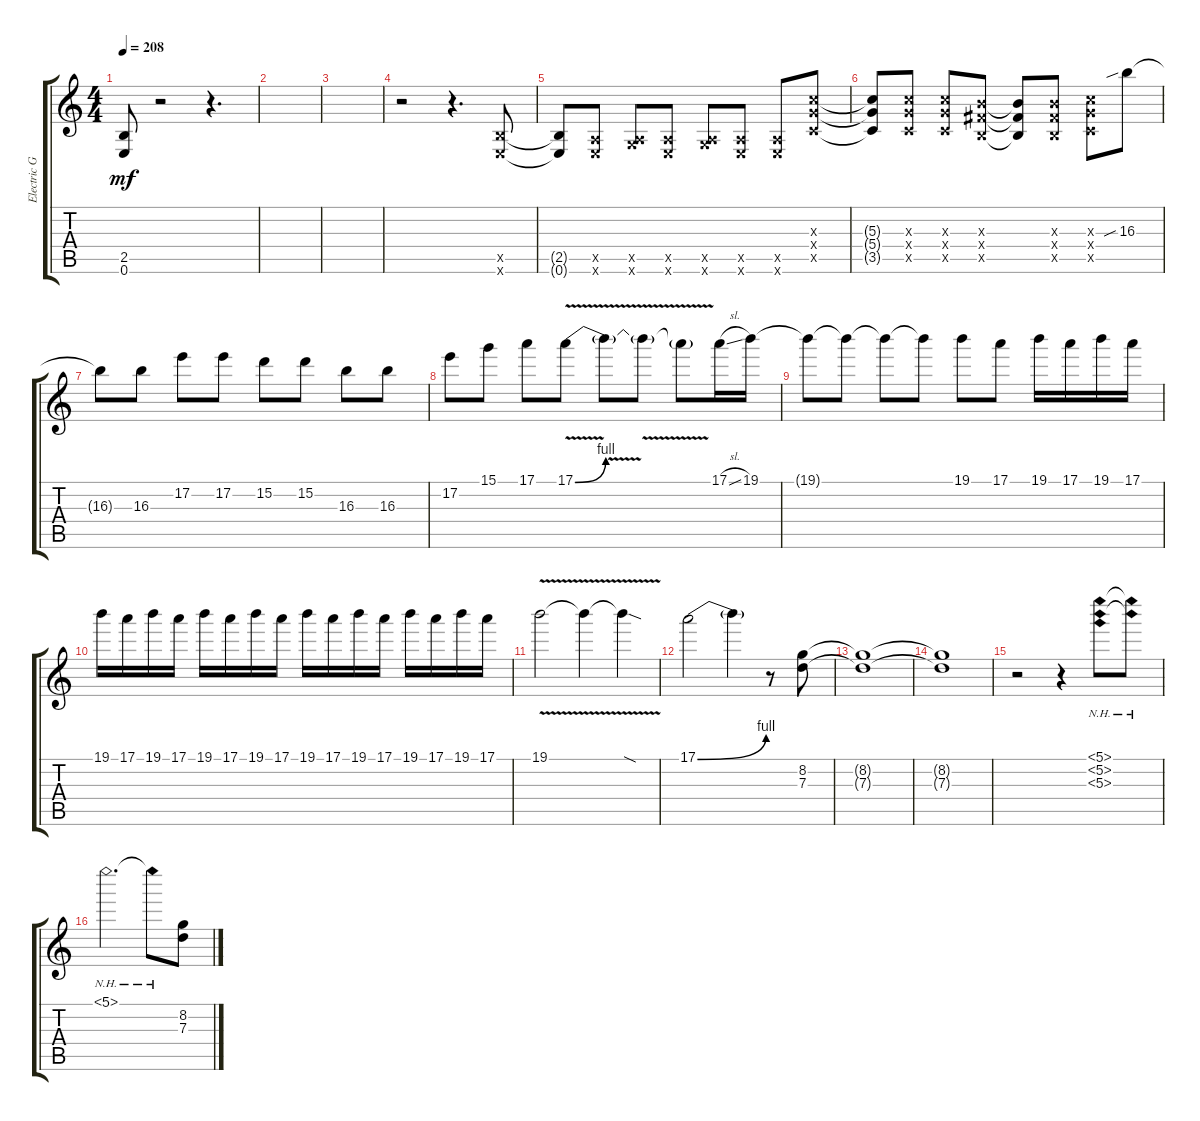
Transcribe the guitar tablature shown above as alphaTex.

\track ("Electric Guitar (Drive)" "Electric G") {instrument overdrivenguitar}
\staff {score tabs}
\tuning (E4 B3 G3 D3 A2 E2) {hide}
\ts (4 4)
\tempo 208
\clef g2
\ks c
(2.5 0.6).8{dy mf instrument overdrivenguitar} r.2 r.4{d} |
|
|
r.2 r.4{d} (2.5{x} 0.6{x}).8 |
(2.5{t} 0.6{t}).8 (0.5{x} 0.6{x}).8 (0.5{x} 3.6{x}).8 (0.5{x} 0.6{x}).8 (0.5{x} 3.6{x}).8 (0.5{x} 0.6{x}).8 (0.5{x} 0.6{x}).8 (5.3{x} 5.4{x} 3.5{x}).8 |
(5.3{t} 5.4{t} 3.5{t}).8 (5.3{x} 5.4{x} 3.5{x}).8 (5.3{x} 5.4{x} 3.5{x}).8 (4.3{x} 4.4{x} 2.5{x}).8 (4.3{t} 4.4{t} 2.5{t}).8 (4.3{x} 4.4{x} 2.5{x}).8 (5.3{x} 5.4{x} 3.5{x}).8 16.3{sib}.8 |
16.3{t}.8 16.3.8 17.2.8 17.2.8 15.2.8 15.2.8 16.3.8 16.3.8 |
17.2.8 15.1.8 17.1.8 17.1{be (bend 0 0 60 4) v}.8 17.1{v t}.8 17.1{v t}.8 17.1{v t}.8 17.1{sl}.16 19.1.16 |
19.1{t}.8 19.1{t}.8 19.1{t}.8 19.1{t}.8 19.1.8 17.1.8 19.1.16 17.1.16 19.1.16 17.1.16 |
19.1.16 17.1.16 19.1.16 17.1.16 19.1.16 17.1.16 19.1.16 17.1.16 19.1.16 17.1.16 19.1.16 17.1.16 19.1.16 17.1.16 19.1.16 17.1.16 |
19.1{v}.2 19.1{v t}.4 19.1{v sod t}.4 |
17.1{be (bend 0 0 60 4)}.2 17.1{t}.4 r.8 (8.2 7.3).8 |
(8.2{t} 7.3{t}).1 |
(8.2{t} 7.3{t}).1 |
r.2 r.4 (5.1{nh} 5.2{nh} 5.3{nh}).8 (5.1{nh t} 5.2{nh t}).8 |
5.1{nh}.2{d} 5.1{nh t}.8 (8.2 7.3).8
